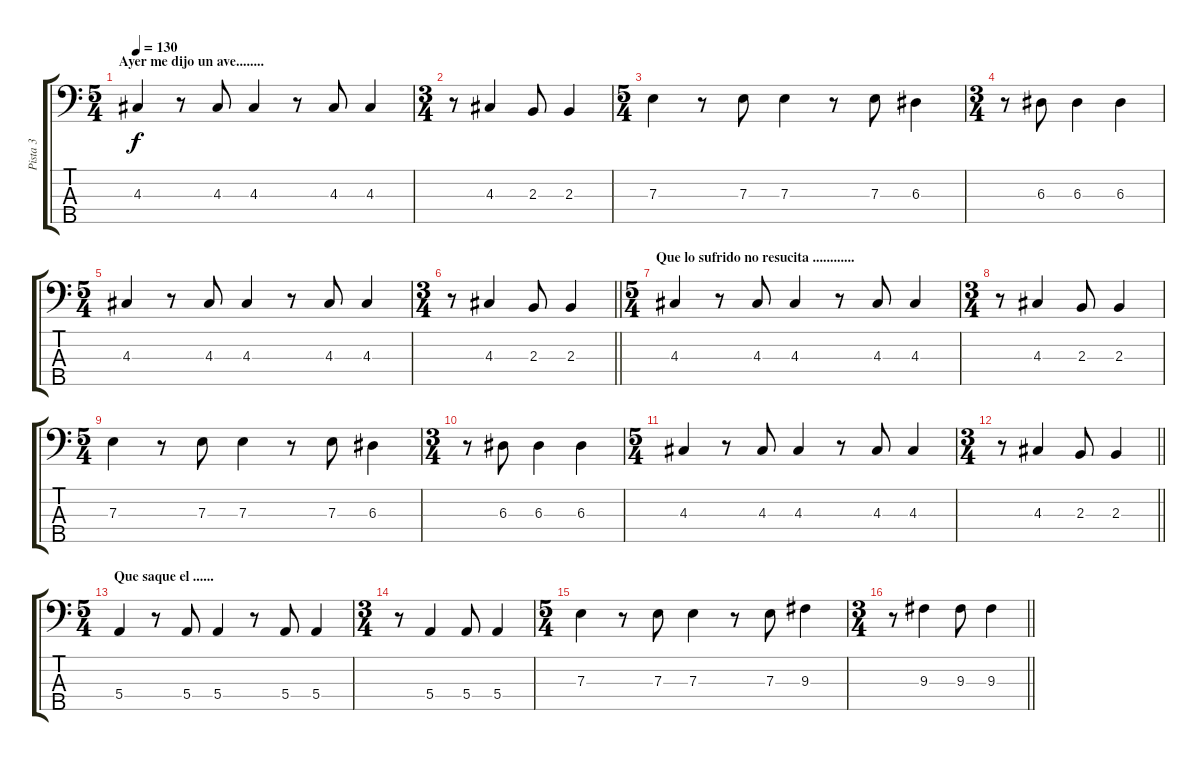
\track ("Pista 3" "Pista 3") {instrument electricbassfinger}
\staff {score tabs}
\tuning (G2 D2 A1 E1 B0) {hide}
\ts (5 4)
\section ("" "Ayer me dijo un ave........ ")
\tempo 130
\clef f4
\ks c
4.3.4{dy f} r.8 4.3.8 4.3.4 r.8 4.3.8 4.3.4 |
\ts (3 4)
r.8 4.3.4 2.3.8 2.3.4 |
\ts (5 4)
7.3.4 r.8 7.3.8 7.3.4 r.8 7.3.8 6.3.4 |
\ts (3 4)
r.8 6.3.8 6.3.4 6.3.4 |
\ts (5 4)
4.3.4 r.8 4.3.8 4.3.4 r.8 4.3.8 4.3.4 |
\ts (3 4)
\barLineRight lightlight
r.8 4.3.4 2.3.8 2.3.4 |
\ts (5 4)
\section ("" "Que lo sufrido no resucita ............")
4.3.4 r.8 4.3.8 4.3.4 r.8 4.3.8 4.3.4 |
\ts (3 4)
r.8 4.3.4 2.3.8 2.3.4 |
\ts (5 4)
7.3.4 r.8 7.3.8 7.3.4 r.8 7.3.8 6.3.4 |
\ts (3 4)
r.8 6.3.8 6.3.4 6.3.4 |
\ts (5 4)
4.3.4 r.8 4.3.8 4.3.4 r.8 4.3.8 4.3.4 |
\ts (3 4)
\barLineRight lightlight
r.8 4.3.4 2.3.8 2.3.4 |
\ts (5 4)
\section ("" "Que saque el ......")
5.4.4 r.8 5.4.8 5.4.4 r.8 5.4.8 5.4.4 |
\ts (3 4)
r.8 5.4.4 5.4.8 5.4.4 |
\ts (5 4)
7.3.4 r.8 7.3.8 7.3.4 r.8 7.3.8 9.3.4 |
\ts (3 4)
\barLineRight lightlight
r.8 9.3.4 9.3.8 9.3.4
